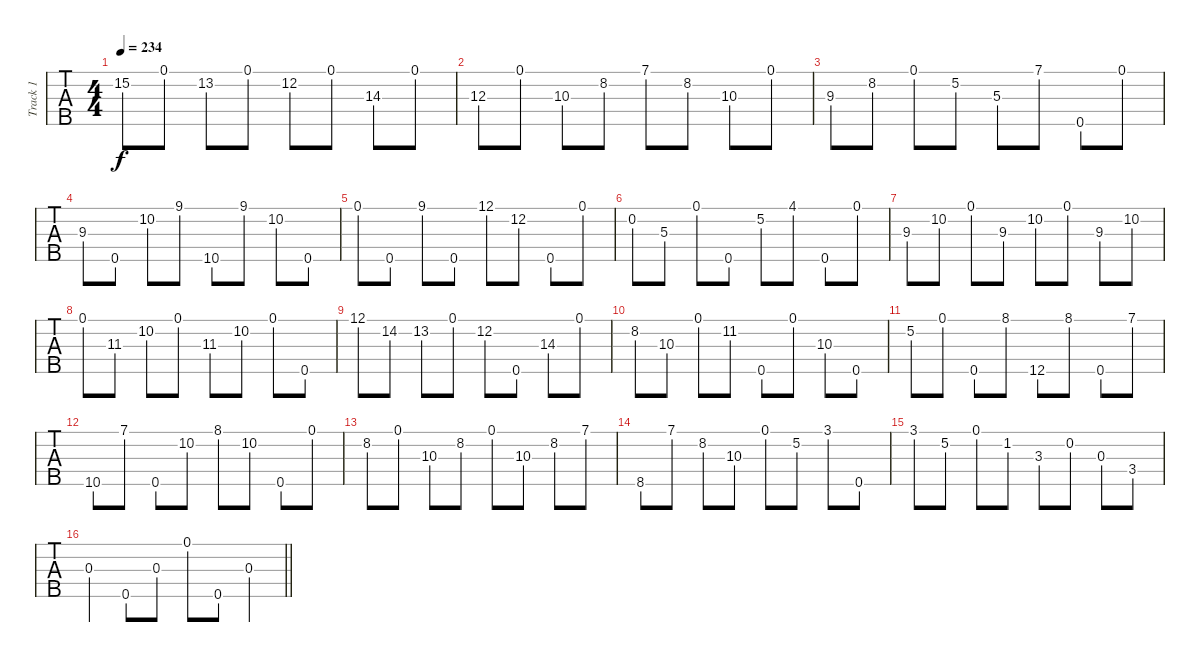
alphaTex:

\track ("Track 1" "Track 1") {instrument banjo}
\staff {tabs}
\tuning (D4 B3 G3 D3 G4) {hide}
\displaytranspose 12
\ts (4 4)
\tempo 234
\clef g2
\ks c
15.2.8{dy f} 0.1.8 13.2.8 0.1.8 12.2.8 0.1.8 14.3.8 0.1.8 |
12.3.8 0.1.8 10.3.8 8.2.8 7.1.8 8.2.8 10.3.8 0.1.8 |
9.3.8 8.2.8 0.1.8 5.2.8 5.3.8 7.1.8 0.5.8 0.1.8 |
9.3.8 0.5.8 10.2.8 9.1.8 10.5.8 9.1.8 10.2.8 0.5.8 |
0.1.8 0.5.8 9.1.8 0.5.8 12.1.8 12.2.8 0.5.8 0.1.8 |
0.2.8 5.3.8 0.1.8 0.5.8 5.2.8 4.1.8 0.5.8 0.1.8 |
9.3.8 10.2.8 0.1.8 9.3.8 10.2.8 0.1.8 9.3.8 10.2.8 |
0.1.8 11.3.8 10.2.8 0.1.8 11.3.8 10.2.8 0.1.8 0.5.8 |
12.1.8 14.2.8 13.2.8 0.1.8 12.2.8 0.5.8 14.3.8 0.1.8 |
8.2.8 10.3.8 0.1.8 11.2.8 0.5.8 0.1.8 10.3.8 0.5.8 |
5.2.8 0.1.8 0.5.8 8.1.8 12.5.8 8.1.8 0.5.8 7.1.8 |
10.5.8 7.1.8 0.5.8 10.2.8 8.1.8 10.2.8 0.5.8 0.1.8 |
8.2.8 0.1.8 10.3.8 8.2.8 0.1.8 10.3.8 8.2.8 7.1.8 |
8.5.8 7.1.8 8.2.8 10.3.8 0.1.8 5.2.8 3.1.8 0.5.8 |
3.1.8 5.2.8 0.1.8 1.2.8 3.3.8 0.2.8 0.3.8 3.4.8 |
\barLineRight lightlight
0.3.4 0.5.8 0.3.8 0.1.8 0.5.8 0.3.4
